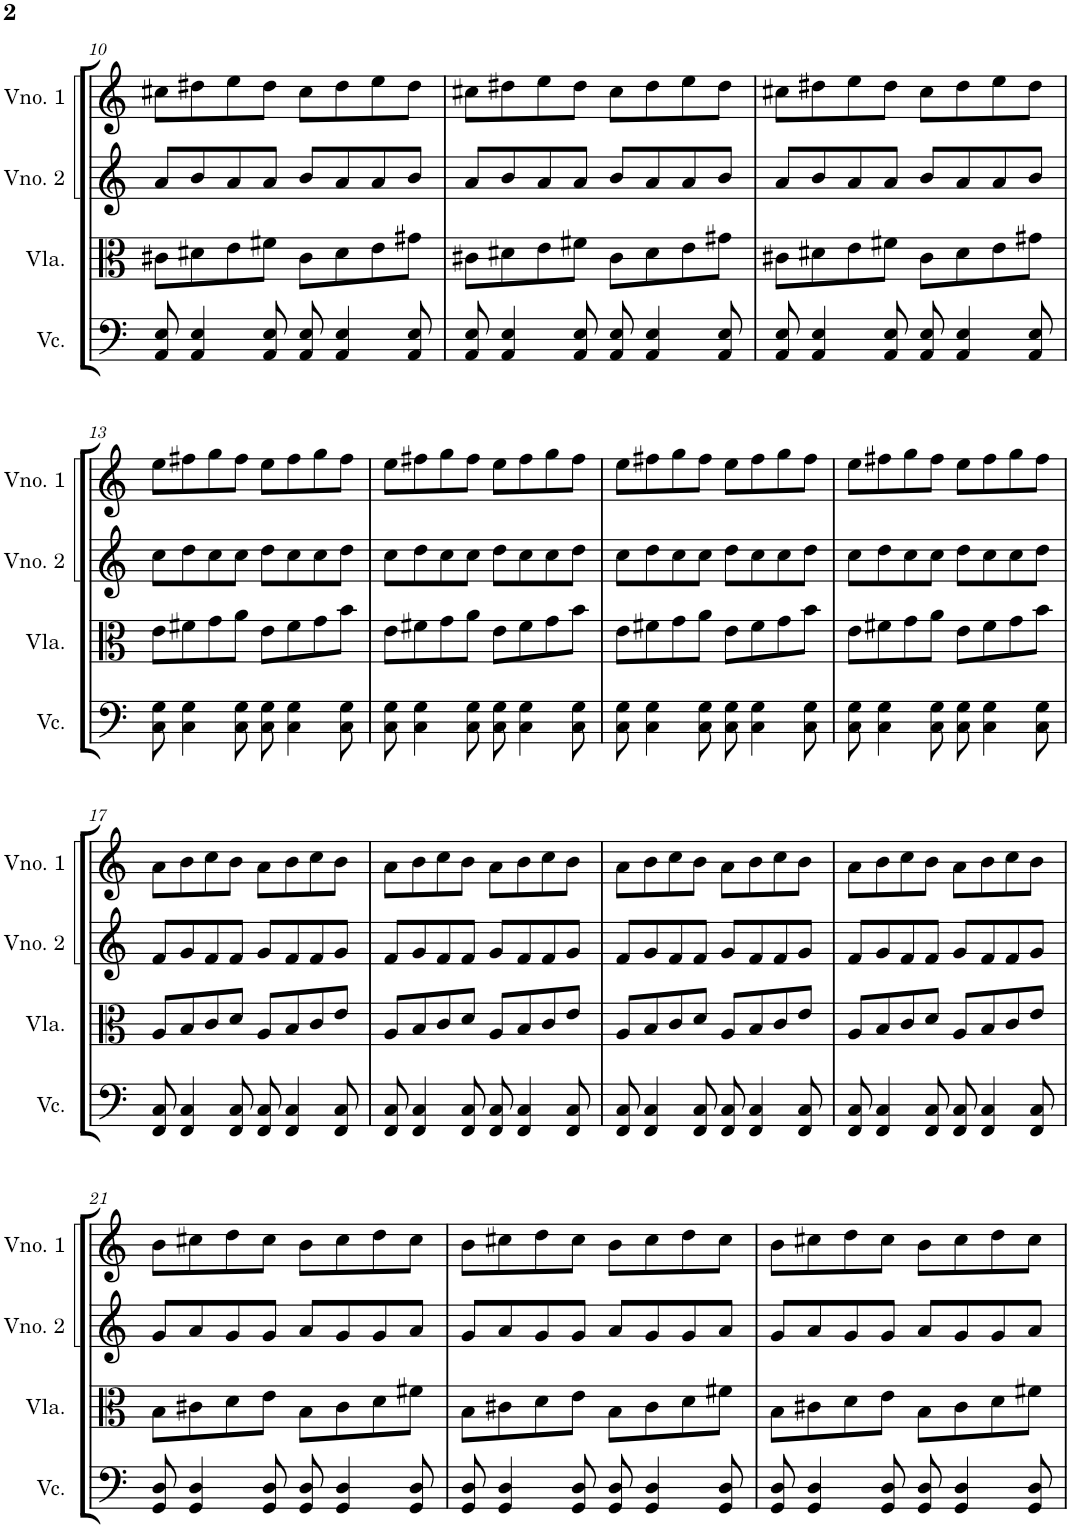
**kern	**kern	**kern	**kern
*part4	*part3	*part2	*part1
*staff4	*staff3	*staff2	*staff1
*I"Violoncelo	*I"Viola	*I"Violino 2	*I"Violino 1
*I'Vc.	*I'Vla.	*I'Vno. 2	*I'Vno. 1
!!LO:PB:g=z
*clefF4	*clefC3	*clefG2	*clefG2
*k[]	*k[]	*k[]	*k[]
*M4/4	*M4/4	*M4/4	*M4/4
=10	=10	=10	=10
8AA/ 8E/	8c#X\L	8a/L	8cc#X\L
4AA/ 4E/	8d#X\	8b/	8dd#X\
.	8e\	8a/	8ee\
8AA/ 8E/	8f#X\J	8a/J	8dd#\J
8AA/ 8E/	8c#\L	8b/L	8cc#\L
4AA/ 4E/	8d#\	8a/	8dd#\
.	8e\	8a/	8ee\
8AA/ 8E/	8g#X\J	8b/J	8dd#\J
=11	=11	=11	=11
8AA/ 8E/	8c#X\L	8a/L	8cc#X\L
4AA/ 4E/	8d#X\	8b/	8dd#X\
.	8e\	8a/	8ee\
8AA/ 8E/	8f#X\J	8a/J	8dd#\J
8AA/ 8E/	8c#\L	8b/L	8cc#\L
4AA/ 4E/	8d#\	8a/	8dd#\
.	8e\	8a/	8ee\
8AA/ 8E/	8g#X\J	8b/J	8dd#\J
=12	=12	=12	=12
8AA/ 8E/	8c#X\L	8a/L	8cc#X\L
4AA/ 4E/	8d#X\	8b/	8dd#X\
.	8e\	8a/	8ee\
8AA/ 8E/	8f#X\J	8a/J	8dd#\J
8AA/ 8E/	8c#\L	8b/L	8cc#\L
4AA/ 4E/	8d#\	8a/	8dd#\
.	8e\	8a/	8ee\
8AA/ 8E/	8g#X\J	8b/J	8dd#\J
!!LO:LB:g=z
=13	=13	=13	=13
8C\ 8G\	8e\L	8cc\L	8ee\L
4C\ 4G\	8f#X\	8dd\	8ff#X\
.	8g\	8cc\	8gg\
8C\ 8G\	8a\J	8cc\J	8ff#\J
8C\ 8G\	8e\L	8dd\L	8ee\L
4C\ 4G\	8f#\	8cc\	8ff#\
.	8g\	8cc\	8gg\
8C\ 8G\	8b\J	8dd\J	8ff#\J
=14	=14	=14	=14
8C\ 8G\	8e\L	8cc\L	8ee\L
4C\ 4G\	8f#X\	8dd\	8ff#X\
.	8g\	8cc\	8gg\
8C\ 8G\	8a\J	8cc\J	8ff#\J
8C\ 8G\	8e\L	8dd\L	8ee\L
4C\ 4G\	8f#\	8cc\	8ff#\
.	8g\	8cc\	8gg\
8C\ 8G\	8b\J	8dd\J	8ff#\J
=15	=15	=15	=15
8C\ 8G\	8e\L	8cc\L	8ee\L
4C\ 4G\	8f#X\	8dd\	8ff#X\
.	8g\	8cc\	8gg\
8C\ 8G\	8a\J	8cc\J	8ff#\J
8C\ 8G\	8e\L	8dd\L	8ee\L
4C\ 4G\	8f#\	8cc\	8ff#\
.	8g\	8cc\	8gg\
8C\ 8G\	8b\J	8dd\J	8ff#\J
=16	=16	=16	=16
8C\ 8G\	8e\L	8cc\L	8ee\L
4C\ 4G\	8f#X\	8dd\	8ff#X\
.	8g\	8cc\	8gg\
8C\ 8G\	8a\J	8cc\J	8ff#\J
8C\ 8G\	8e\L	8dd\L	8ee\L
4C\ 4G\	8f#\	8cc\	8ff#\
.	8g\	8cc\	8gg\
8C\ 8G\	8b\J	8dd\J	8ff#\J
!!LO:LB:g=z
=17	=17	=17	=17
8FF/ 8C/	8A/L	8f/L	8a\L
4FF/ 4C/	8B/	8g/	8b\
.	8c/	8f/	8cc\
8FF/ 8C/	8d/J	8f/J	8b\J
8FF/ 8C/	8A/L	8g/L	8a\L
4FF/ 4C/	8B/	8f/	8b\
.	8c/	8f/	8cc\
8FF/ 8C/	8e/J	8g/J	8b\J
=18	=18	=18	=18
8FF/ 8C/	8A/L	8f/L	8a\L
4FF/ 4C/	8B/	8g/	8b\
.	8c/	8f/	8cc\
8FF/ 8C/	8d/J	8f/J	8b\J
8FF/ 8C/	8A/L	8g/L	8a\L
4FF/ 4C/	8B/	8f/	8b\
.	8c/	8f/	8cc\
8FF/ 8C/	8e/J	8g/J	8b\J
=19	=19	=19	=19
8FF/ 8C/	8A/L	8f/L	8a\L
4FF/ 4C/	8B/	8g/	8b\
.	8c/	8f/	8cc\
8FF/ 8C/	8d/J	8f/J	8b\J
8FF/ 8C/	8A/L	8g/L	8a\L
4FF/ 4C/	8B/	8f/	8b\
.	8c/	8f/	8cc\
8FF/ 8C/	8e/J	8g/J	8b\J
=20	=20	=20	=20
8FF/ 8C/	8A/L	8f/L	8a\L
4FF/ 4C/	8B/	8g/	8b\
.	8c/	8f/	8cc\
8FF/ 8C/	8d/J	8f/J	8b\J
8FF/ 8C/	8A/L	8g/L	8a\L
4FF/ 4C/	8B/	8f/	8b\
.	8c/	8f/	8cc\
8FF/ 8C/	8e/J	8g/J	8b\J
!!LO:LB:g=z
=21	=21	=21	=21
8GG/ 8D/	8B\L	8g/L	8b\L
4GG/ 4D/	8c#X\	8a/	8cc#X\
.	8d\	8g/	8dd\
8GG/ 8D/	8e\J	8g/J	8cc#\J
8GG/ 8D/	8B\L	8a/L	8b\L
4GG/ 4D/	8c#\	8g/	8cc#\
.	8d\	8g/	8dd\
8GG/ 8D/	8f#X\J	8a/J	8cc#\J
=22	=22	=22	=22
8GG/ 8D/	8B\L	8g/L	8b\L
4GG/ 4D/	8c#X\	8a/	8cc#X\
.	8d\	8g/	8dd\
8GG/ 8D/	8e\J	8g/J	8cc#\J
8GG/ 8D/	8B\L	8a/L	8b\L
4GG/ 4D/	8c#\	8g/	8cc#\
.	8d\	8g/	8dd\
8GG/ 8D/	8f#X\J	8a/J	8cc#\J
=23	=23	=23	=23
8GG/ 8D/	8B\L	8g/L	8b\L
4GG/ 4D/	8c#X\	8a/	8cc#X\
.	8d\	8g/	8dd\
8GG/ 8D/	8e\J	8g/J	8cc#\J
8GG/ 8D/	8B\L	8a/L	8b\L
4GG/ 4D/	8c#\	8g/	8cc#\
.	8d\	8g/	8dd\
8GG/ 8D/	8f#X\J	8a/J	8cc#\J
=	=	=	=
*-	*-	*-	*-
